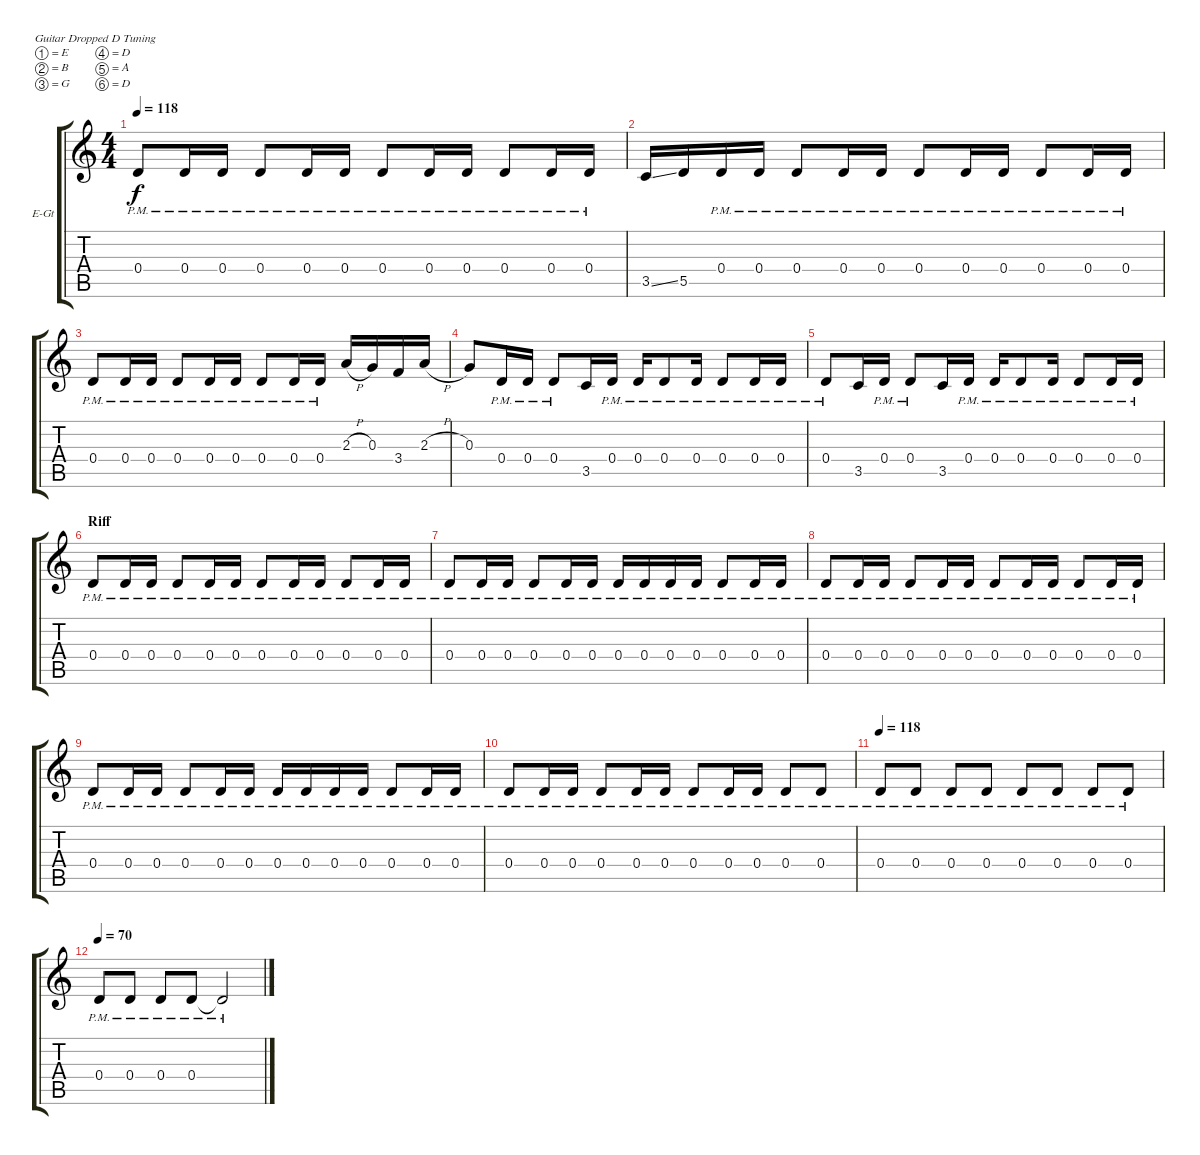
\bracketExtendMode groupsimilarinstruments
\firstSystemTrackNameOrientation horizontal
\otherSystemsTrackNameOrientation horizontal
\track ("Guitar 1" "E-Gt") {instrument electricguitarmuted}
\staff {score tabs}
\tuning (E4 B3 G3 D3 A2 D2)
\ts (4 4)
\tempo 118
\clef g2
\ks c
0.4{pm}.8{dy f} 0.4{pm}.16 0.4{pm}.16 0.4{pm}.8 0.4{pm}.16 0.4{pm}.16 0.4{pm}.8 0.4{pm}.16 0.4{pm}.16 0.4{pm}.8 0.4{pm}.16 0.4{pm}.16 |
3.5{ss}.16 5.5.16 0.4{pm}.16 0.4{pm}.16 0.4{pm}.8 0.4{pm}.16 0.4{pm}.16 0.4{pm}.8 0.4{pm}.16 0.4{pm}.16 0.4{pm}.8 0.4{pm}.16 0.4{pm}.16 |
0.4{pm}.8 0.4{pm}.16 0.4{pm}.16 0.4{pm}.8 0.4{pm}.16 0.4{pm}.16 0.4{pm}.8 0.4{pm}.16 0.4{pm}.16 2.3{h}.16 0.3.16 3.4.16 2.3{h}.16 |
0.3.8 0.4{pm}.16 0.4{pm}.16 0.4{pm}.8 3.5.16 0.4{pm}.16 0.4{pm}.16 0.4{pm}.8 0.4{pm}.16 0.4{pm}.8 0.4{pm}.16 0.4{pm}.16 |
0.4{pm}.8 3.5.16 0.4{pm}.16 0.4{pm}.8 3.5.16 0.4{pm}.16 0.4{pm}.16 0.4{pm}.8 0.4{pm}.16 0.4{pm}.8 0.4{pm}.16 0.4{pm}.16 |
\section ("" "Riff")
0.4{pm}.8 0.4{pm}.16 0.4{pm}.16 0.4{pm}.8 0.4{pm}.16 0.4{pm}.16 0.4{pm}.8 0.4{pm}.16 0.4{pm}.16 0.4{pm}.8 0.4{pm}.16 0.4{pm}.16 |
0.4{pm}.8 0.4{pm}.16 0.4{pm}.16 0.4{pm}.8 0.4{pm}.16 0.4{pm}.16 0.4{pm}.16 0.4{pm}.16 0.4{pm}.16 0.4{pm}.16 0.4{pm}.8 0.4{pm}.16 0.4{pm}.16 |
0.4{pm}.8 0.4{pm}.16 0.4{pm}.16 0.4{pm}.8 0.4{pm}.16 0.4{pm}.16 0.4{pm}.8 0.4{pm}.16 0.4{pm}.16 0.4{pm}.8 0.4{pm}.16 0.4{pm}.16 |
0.4{pm}.8 0.4{pm}.16 0.4{pm}.16 0.4{pm}.8 0.4{pm}.16 0.4{pm}.16 0.4{pm}.16 0.4{pm}.16 0.4{pm}.16 0.4{pm}.16 0.4{pm}.8 0.4{pm}.16 0.4{pm}.16 |
0.4{pm}.8 0.4{pm}.16 0.4{pm}.16 0.4{pm}.8 0.4{pm}.16 0.4{pm}.16 0.4{pm}.8 0.4{pm}.16 0.4{pm}.16 0.4{pm}.8 0.4{pm}.8 |
\tempo 118
0.4{pm}.8 0.4{pm}.8 0.4{pm}.8 0.4{pm}.8 0.4{pm}.8 0.4{pm}.8 0.4{pm}.8 0.4{pm}.8 |
\tempo 70
0.4{pm}.8 0.4{pm}.8 0.4{pm}.8 0.4{pm}.8 0.4{pm t}.2
